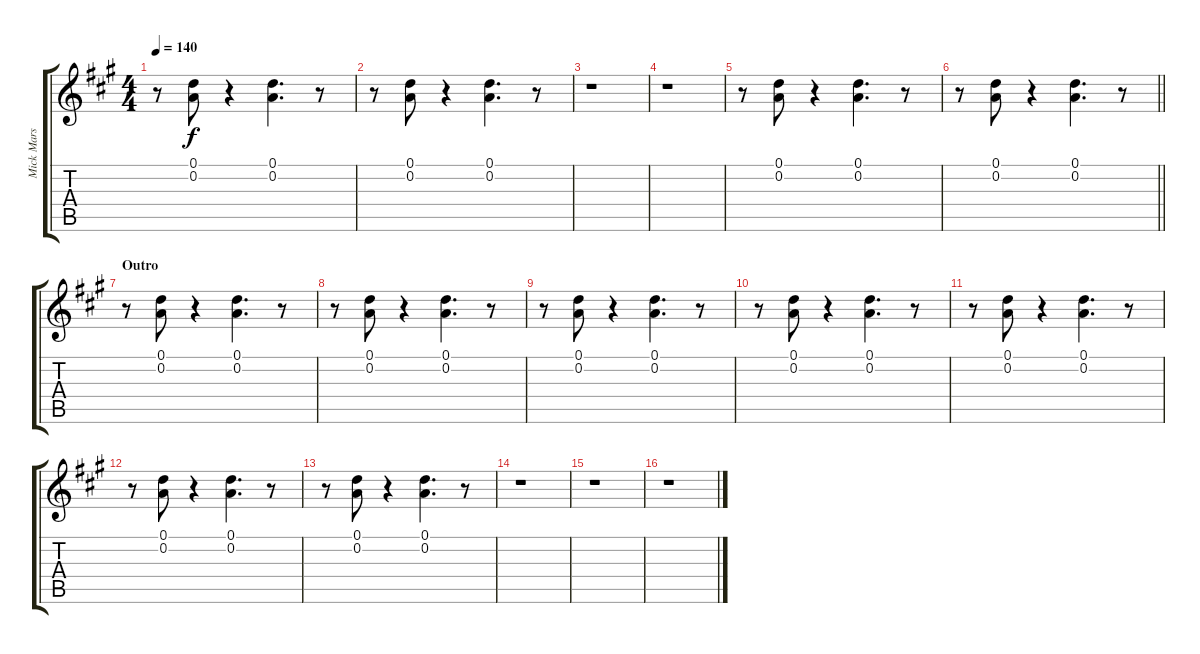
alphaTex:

\track ("Mick Mars - Rhytm Guitar I" "Mick Mars ") {instrument distortionguitar}
\staff {score tabs}
\tuning (D4 A3 F3 C3 G2 D2) {hide}
\ts (4 4)
\tempo 140
\clef g2
\ks a
r.8{dy f} (0.1 0.2).8 r.4 (0.1 0.2).4{d} r.8 |
r.8 (0.1 0.2).8 r.4 (0.1 0.2).4{d} r.8 |
r.1 |
r.1 |
r.8 (0.1 0.2).8 r.4 (0.1 0.2).4{d} r.8 |
\barLineRight lightlight
r.8 (0.1 0.2).8 r.4 (0.1 0.2).4{d} r.8 |
\section ("" "Outro")
r.8 (0.1 0.2).8 r.4 (0.1 0.2).4{d} r.8 |
r.8 (0.1 0.2).8 r.4 (0.1 0.2).4{d} r.8 |
r.8 (0.1 0.2).8 r.4 (0.1 0.2).4{d} r.8 |
r.8 (0.1 0.2).8 r.4 (0.1 0.2).4{d} r.8 |
r.8 (0.1 0.2).8 r.4 (0.1 0.2).4{d} r.8 |
r.8 (0.1 0.2).8 r.4 (0.1 0.2).4{d} r.8 |
r.8 (0.1 0.2).8 r.4 (0.1 0.2).4{d} r.8 |
r.1 |
r.1 |
r.1
